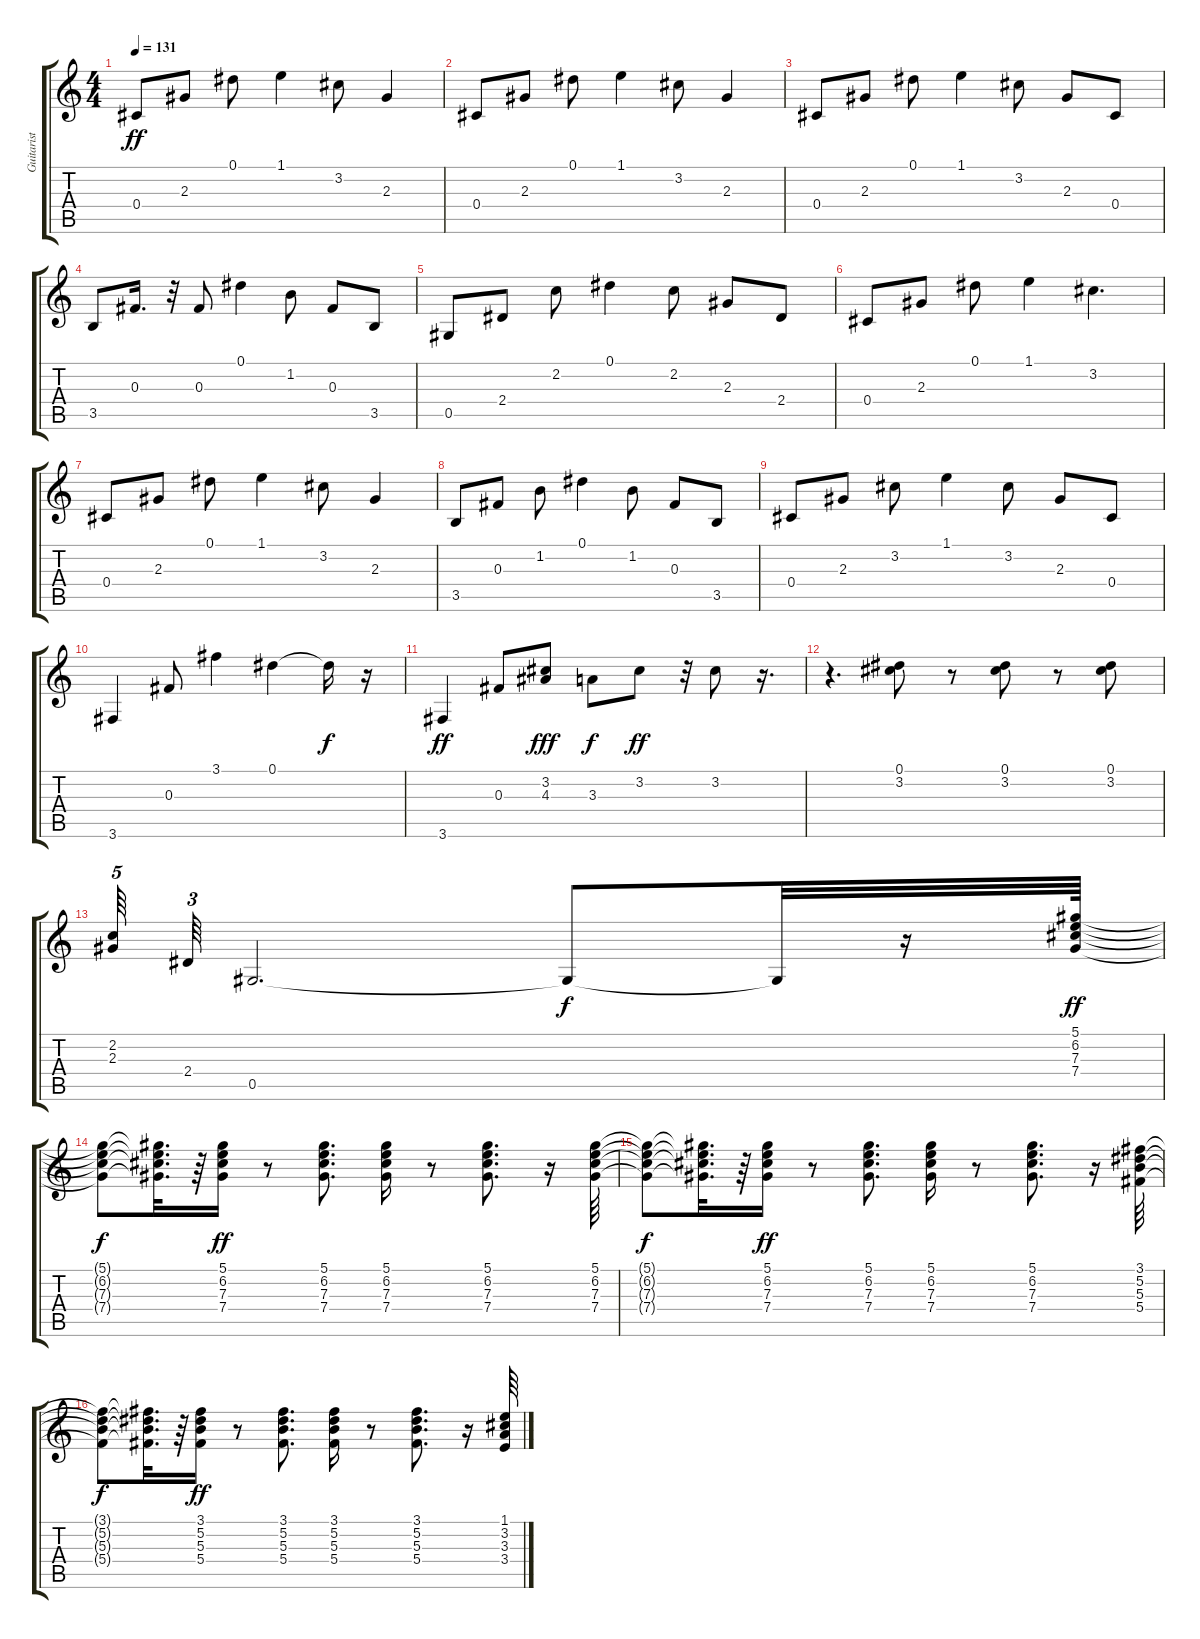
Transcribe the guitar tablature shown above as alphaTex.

\track ("Guitarist 3" "Guitarist ") {instrument acousticguitarsteel}
\staff {score tabs}
\tuning (Eb4 Bb3 Gb3 Db3 Ab2 Eb2) {hide}
\ts (4 4)
\tempo 131
\clef g2
\ks c
0.4.8{dy ff} 2.3.8 0.1.8 1.1.4 3.2.8 2.3.4 |
0.4.8 2.3.8 0.1.8 1.1.4 3.2.8 2.3.4 |
0.4.8 2.3.8 0.1.8 1.1.4 3.2.8 2.3.8 0.4.8 |
3.5.8 0.3.16{d} r.32 0.3.8 0.1.4 1.2.8 0.3.8 3.5.8 |
0.5.8 2.4.8 2.2.8 0.1.4 2.2.8 2.3.8 2.4.8 |
0.4.8 2.3.8 0.1.8 1.1.4 3.2.4{d} |
0.4.8 2.3.8 0.1.8 1.1.4 3.2.8 2.3.4 |
3.5.8 0.3.8 1.2.8 0.1.4 1.2.8 0.3.8 3.5.8 |
0.4.8 2.3.8 3.2.8 1.1.4 3.2.8 2.3.8 0.4.8 |
3.6.4 0.3.8 3.1.4 0.1.4 0.1{t}.16{dy f} r.16 |
3.6.4{dy ff} 0.3.8 (3.2 4.3).8{dy fff} 3.3.8{dy f} 3.2.8{dy ff} r.32 3.2.8 r.16{d} |
r.4{d} (0.1 3.2).8 r.8 (0.1 3.2).8 r.8 (0.1 3.2).8 |
(2.2 2.3).64{tu (5 4)} 2.4.64{tu (3 2)} 0.5.2{d} 0.5{t}.8{dy f} 0.5{t}.32 r.16 (5.1 6.2 7.3 7.4).64{dy ff} |
(5.1{t} 6.2{t} 7.3{t} 7.4{t}).8{dy f} (5.1{t} 6.2{t} 7.3{t} 7.4{t}).32{d} r.64 (5.1 6.2 7.3 7.4).16{dy ff} r.8 (5.1 6.2 7.3 7.4).8{d} (5.1 6.2 7.3 7.4).16 r.8 (5.1 6.2 7.3 7.4).8{d} r.16 (5.1 6.2 7.3 7.4).64 |
(5.1{t} 6.2{t} 7.3{t} 7.4{t}).8{dy f} (5.1{t} 6.2{t} 7.3{t} 7.4{t}).32{d} r.64 (5.1 6.2 7.3 7.4).16{dy ff} r.8 (5.1 6.2 7.3 7.4).8{d} (5.1 6.2 7.3 7.4).16 r.8 (5.1 6.2 7.3 7.4).8{d} r.16 (3.1 5.2 5.3 5.4).64 |
(3.1{t} 5.2{t} 5.3{t} 5.4{t}).8{dy f} (3.1{t} 5.2{t} 5.3{t} 5.4{t}).32{d} r.64 (3.1 5.2 5.3 5.4).16{dy ff} r.8 (3.1 5.2 5.3 5.4).8{d} (3.1 5.2 5.3 5.4).16 r.8 (3.1 5.2 5.3 5.4).8{d} r.16 (1.1 3.2 3.3 3.4).64
